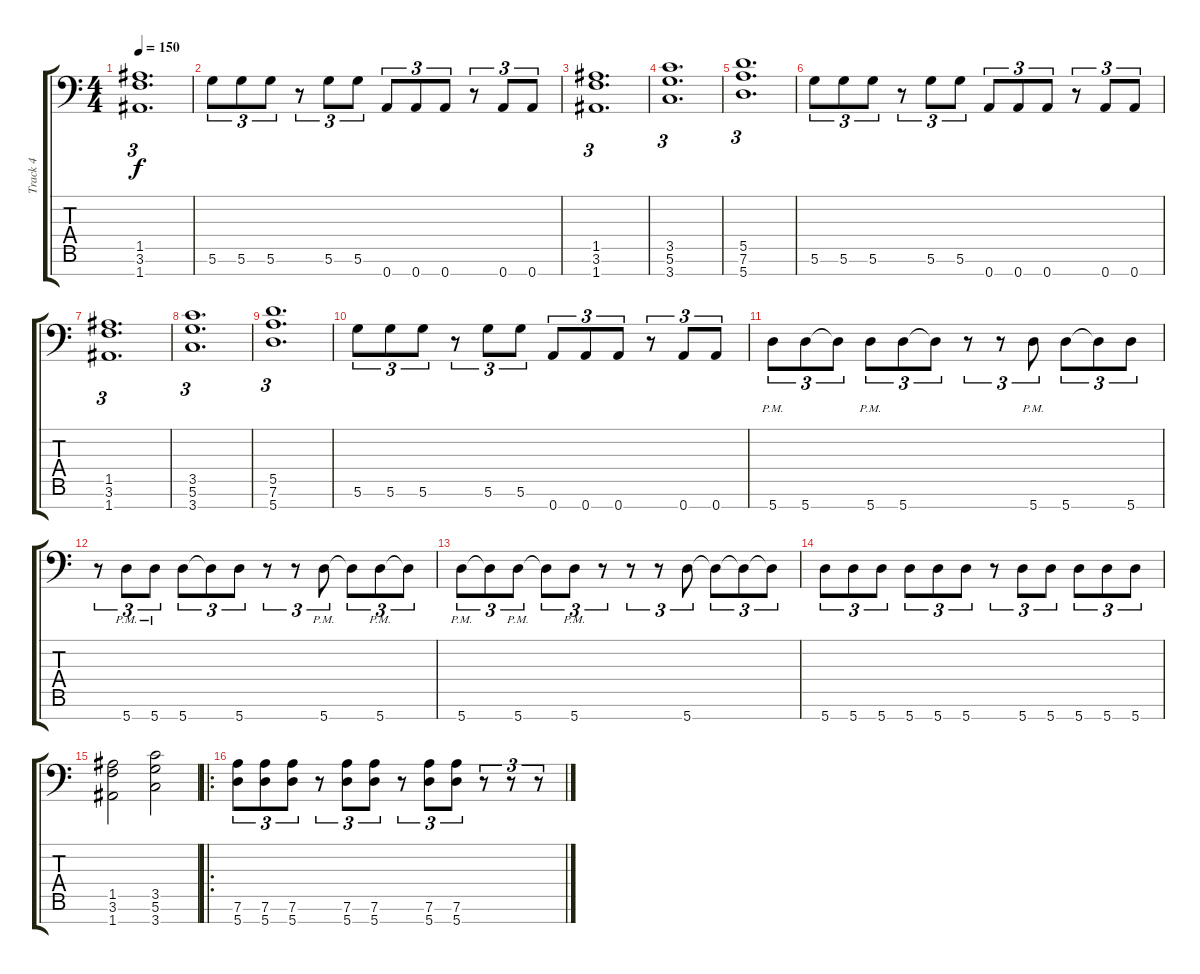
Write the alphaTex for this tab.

\track ("Track 4" "Track 4") {instrument distortionguitar}
\staff {score tabs}
\tuning (E4 B3 G3 D3 A2 D2 A1) {hide}
\ts (4 4)
\tempo 150
\clef f4
\ks c
(1.5 3.6 1.7).1{d tu (3 2) dy f} |
5.6.8{tu (3 2)} 5.6.8{tu (3 2)} 5.6.8{tu (3 2)} r.8{tu (3 2)} 5.6.8{tu (3 2)} 5.6.8{tu (3 2)} 0.7.8{tu (3 2)} 0.7.8{tu (3 2)} 0.7.8{tu (3 2)} r.8{tu (3 2)} 0.7.8{tu (3 2)} 0.7.8{tu (3 2)} |
(1.5 3.6 1.7).1{d tu (3 2)} |
(3.5 5.6 3.7).1{d tu (3 2)} |
(5.5 7.6 5.7).1{d tu (3 2)} |
5.6.8{tu (3 2)} 5.6.8{tu (3 2)} 5.6.8{tu (3 2)} r.8{tu (3 2)} 5.6.8{tu (3 2)} 5.6.8{tu (3 2)} 0.7.8{tu (3 2)} 0.7.8{tu (3 2)} 0.7.8{tu (3 2)} r.8{tu (3 2)} 0.7.8{tu (3 2)} 0.7.8{tu (3 2)} |
(1.5 3.6 1.7).1{d tu (3 2)} |
(3.5 5.6 3.7).1{d tu (3 2)} |
(5.5 7.6 5.7).1{d tu (3 2)} |
5.6.8{tu (3 2)} 5.6.8{tu (3 2)} 5.6.8{tu (3 2)} r.8{tu (3 2)} 5.6.8{tu (3 2)} 5.6.8{tu (3 2)} 0.7.8{tu (3 2)} 0.7.8{tu (3 2)} 0.7.8{tu (3 2)} r.8{tu (3 2)} 0.7.8{tu (3 2)} 0.7.8{tu (3 2)} |
5.7{pm}.8{tu (3 2)} 5.7.8{tu (3 2)} 5.7{t}.8{tu (3 2)} 5.7{pm}.8{tu (3 2)} 5.7.8{tu (3 2)} 5.7{t}.8{tu (3 2)} r.8{tu (3 2)} r.8{tu (3 2)} 5.7{pm}.8{tu (3 2)} 5.7.8{tu (3 2)} 5.7{t}.8{tu (3 2)} 5.7.8{tu (3 2)} |
r.8{tu (3 2)} 5.7{pm}.8{tu (3 2)} 5.7{pm}.8{tu (3 2)} 5.7.8{tu (3 2)} 5.7{t}.8{tu (3 2)} 5.7.8{tu (3 2)} r.8{tu (3 2)} r.8{tu (3 2)} 5.7{pm}.8{tu (3 2)} 5.7{t}.8{tu (3 2)} 5.7{pm}.8{tu (3 2)} 5.7{t}.8{tu (3 2)} |
5.7{pm}.8{tu (3 2)} 5.7{t}.8{tu (3 2)} 5.7{pm}.8{tu (3 2)} 5.7{t}.8{tu (3 2)} 5.7{pm}.8{tu (3 2)} r.8{tu (3 2)} r.8{tu (3 2)} r.8{tu (3 2)} 5.7.8{tu (3 2)} 5.7{t}.8{tu (3 2)} 5.7{t}.8{tu (3 2)} 5.7{t}.8{tu (3 2)} |
5.7.8{tu (3 2)} 5.7.8{tu (3 2)} 5.7.8{tu (3 2)} 5.7.8{tu (3 2)} 5.7.8{tu (3 2)} 5.7.8{tu (3 2)} r.8{tu (3 2)} 5.7.8{tu (3 2)} 5.7.8{tu (3 2)} 5.7.8{tu (3 2)} 5.7.8{tu (3 2)} 5.7.8{tu (3 2)} |
(1.5 3.6 1.7).2 (3.5 5.6 3.7).2 |
\ro
(7.6 5.7).8{tu (3 2)} (7.6 5.7).8{tu (3 2)} (7.6 5.7).8{tu (3 2)} r.8{tu (3 2)} (7.6 5.7).8{tu (3 2)} (7.6 5.7).8{tu (3 2)} r.8{tu (3 2)} (7.6 5.7).8{tu (3 2)} (7.6 5.7).8{tu (3 2)} r.8{tu (3 2)} r.8{tu (3 2)} r.8{tu (3 2)}
